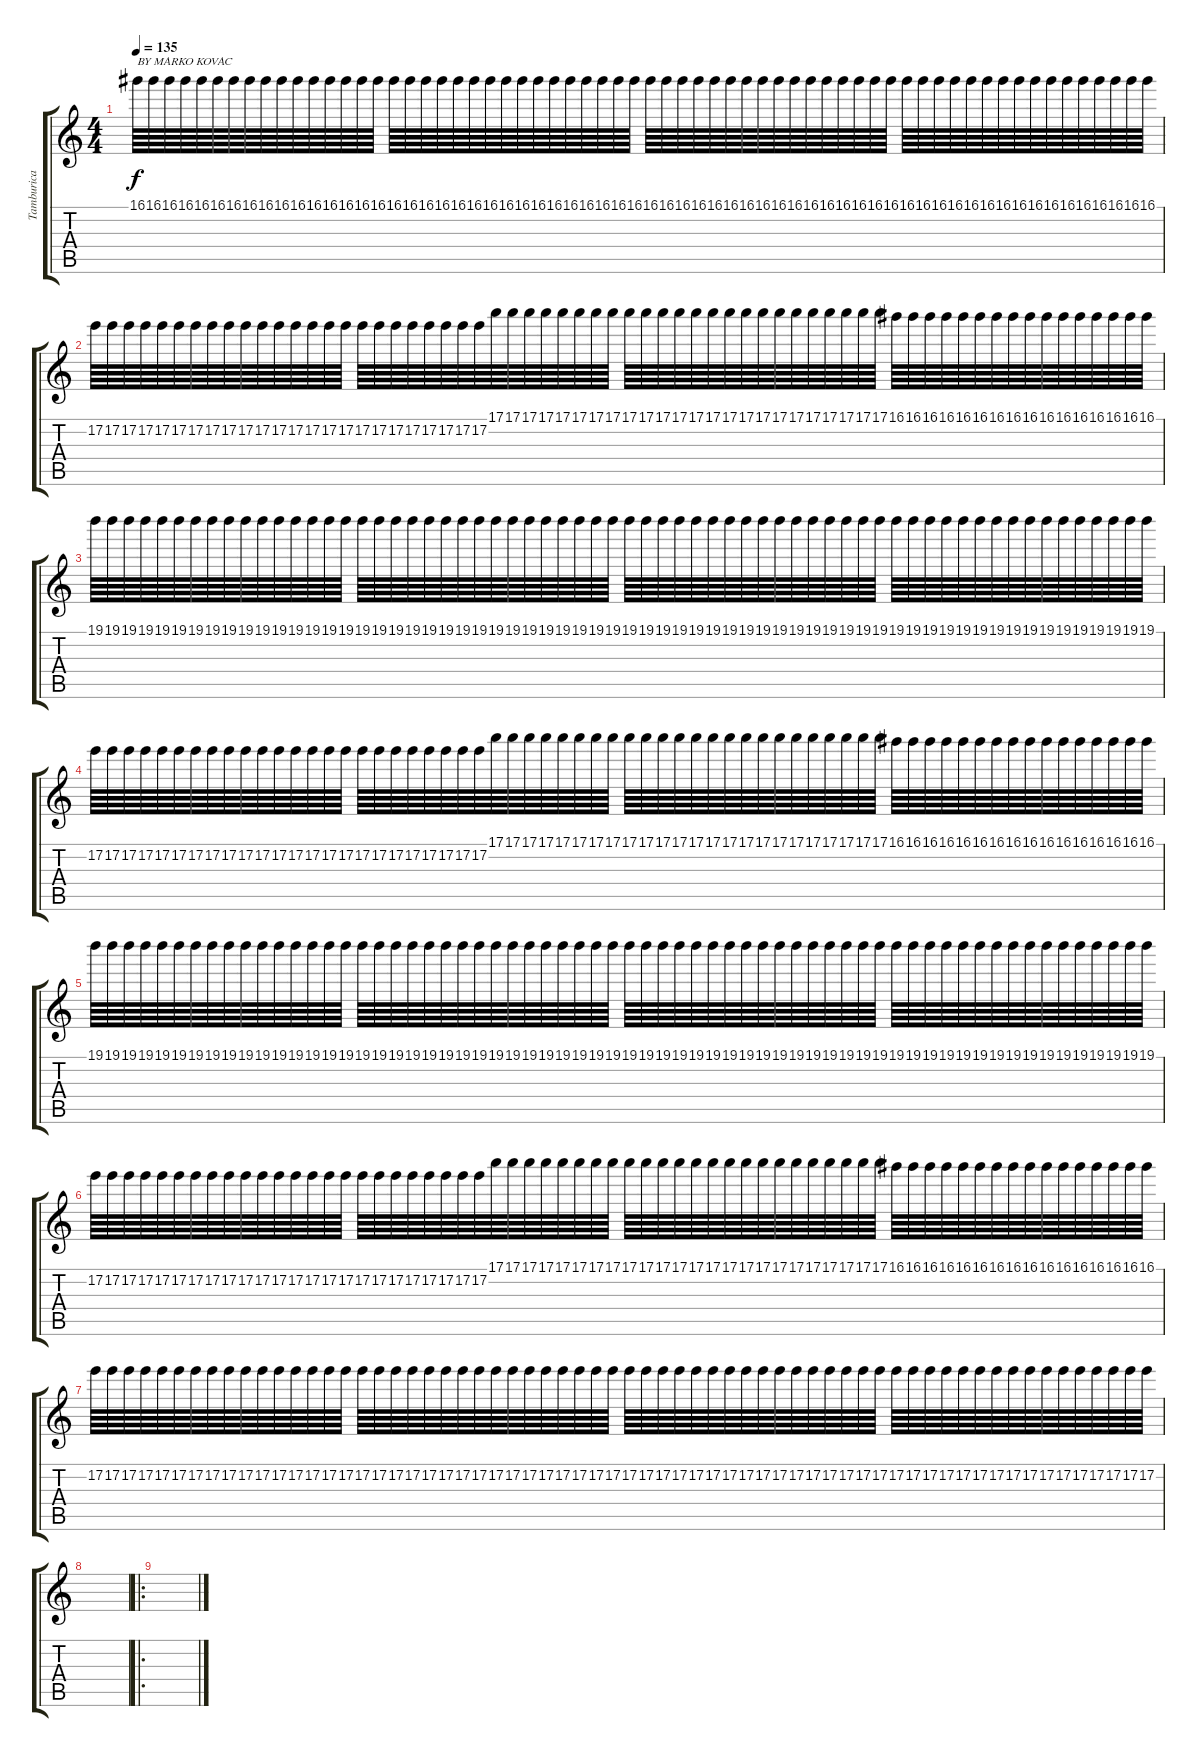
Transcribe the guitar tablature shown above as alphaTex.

\track ("Tamburica" "Tamburica") {instrument acousticguitarnylon}
\staff {score tabs}
\tuning (E4 B3 G3 D3 A2 E2) {hide}
\ts (4 4)
\tempo 135
\clef g2
\ks c
16.1.64{txt "BY MARKO KOVAC" dy f instrument acousticguitarnylon} 16.1.64 16.1.64 16.1.64 16.1.64 16.1.64 16.1.64 16.1.64 16.1.64 16.1.64 16.1.64 16.1.64 16.1.64 16.1.64 16.1.64 16.1.64 16.1.64 16.1.64 16.1.64 16.1.64 16.1.64 16.1.64 16.1.64 16.1.64 16.1.64 16.1.64 16.1.64 16.1.64 16.1.64 16.1.64 16.1.64 16.1.64 16.1.64 16.1.64 16.1.64 16.1.64 16.1.64 16.1.64 16.1.64 16.1.64 16.1.64 16.1.64 16.1.64 16.1.64 16.1.64 16.1.64 16.1.64 16.1.64 16.1.64 16.1.64 16.1.64 16.1.64 16.1.64 16.1.64 16.1.64 16.1.64 16.1.64 16.1.64 16.1.64 16.1.64 16.1.64 16.1.64 16.1.64 16.1.64 |
17.2.64 17.2.64 17.2.64 17.2.64 17.2.64 17.2.64 17.2.64 17.2.64 17.2.64 17.2.64 17.2.64 17.2.64 17.2.64 17.2.64 17.2.64 17.2.64 17.2.64 17.2.64 17.2.64 17.2.64 17.2.64 17.2.64 17.2.64 17.2.64 17.1.64 17.1.64 17.1.64 17.1.64 17.1.64 17.1.64 17.1.64 17.1.64 17.1.64 17.1.64 17.1.64 17.1.64 17.1.64 17.1.64 17.1.64 17.1.64 17.1.64 17.1.64 17.1.64 17.1.64 17.1.64 17.1.64 17.1.64 17.1.64 16.1.64 16.1.64 16.1.64 16.1.64 16.1.64 16.1.64 16.1.64 16.1.64 16.1.64 16.1.64 16.1.64 16.1.64 16.1.64 16.1.64 16.1.64 16.1.64 |
19.1.64 19.1.64 19.1.64 19.1.64 19.1.64 19.1.64 19.1.64 19.1.64 19.1.64 19.1.64 19.1.64 19.1.64 19.1.64 19.1.64 19.1.64 19.1.64 19.1.64 19.1.64 19.1.64 19.1.64 19.1.64 19.1.64 19.1.64 19.1.64 19.1.64 19.1.64 19.1.64 19.1.64 19.1.64 19.1.64 19.1.64 19.1.64 19.1.64 19.1.64 19.1.64 19.1.64 19.1.64 19.1.64 19.1.64 19.1.64 19.1.64 19.1.64 19.1.64 19.1.64 19.1.64 19.1.64 19.1.64 19.1.64 19.1.64 19.1.64 19.1.64 19.1.64 19.1.64 19.1.64 19.1.64 19.1.64 19.1.64 19.1.64 19.1.64 19.1.64 19.1.64 19.1.64 19.1.64 19.1.64 |
17.2.64 17.2.64 17.2.64 17.2.64 17.2.64 17.2.64 17.2.64 17.2.64 17.2.64 17.2.64 17.2.64 17.2.64 17.2.64 17.2.64 17.2.64 17.2.64 17.2.64 17.2.64 17.2.64 17.2.64 17.2.64 17.2.64 17.2.64 17.2.64 17.1.64 17.1.64 17.1.64 17.1.64 17.1.64 17.1.64 17.1.64 17.1.64 17.1.64 17.1.64 17.1.64 17.1.64 17.1.64 17.1.64 17.1.64 17.1.64 17.1.64 17.1.64 17.1.64 17.1.64 17.1.64 17.1.64 17.1.64 17.1.64 16.1.64 16.1.64 16.1.64 16.1.64 16.1.64 16.1.64 16.1.64 16.1.64 16.1.64 16.1.64 16.1.64 16.1.64 16.1.64 16.1.64 16.1.64 16.1.64 |
19.1.64 19.1.64 19.1.64 19.1.64 19.1.64 19.1.64 19.1.64 19.1.64 19.1.64 19.1.64 19.1.64 19.1.64 19.1.64 19.1.64 19.1.64 19.1.64 19.1.64 19.1.64 19.1.64 19.1.64 19.1.64 19.1.64 19.1.64 19.1.64 19.1.64 19.1.64 19.1.64 19.1.64 19.1.64 19.1.64 19.1.64 19.1.64 19.1.64 19.1.64 19.1.64 19.1.64 19.1.64 19.1.64 19.1.64 19.1.64 19.1.64 19.1.64 19.1.64 19.1.64 19.1.64 19.1.64 19.1.64 19.1.64 19.1.64 19.1.64 19.1.64 19.1.64 19.1.64 19.1.64 19.1.64 19.1.64 19.1.64 19.1.64 19.1.64 19.1.64 19.1.64 19.1.64 19.1.64 19.1.64 |
17.2.64 17.2.64 17.2.64 17.2.64 17.2.64 17.2.64 17.2.64 17.2.64 17.2.64 17.2.64 17.2.64 17.2.64 17.2.64 17.2.64 17.2.64 17.2.64 17.2.64 17.2.64 17.2.64 17.2.64 17.2.64 17.2.64 17.2.64 17.2.64 17.1.64 17.1.64 17.1.64 17.1.64 17.1.64 17.1.64 17.1.64 17.1.64 17.1.64 17.1.64 17.1.64 17.1.64 17.1.64 17.1.64 17.1.64 17.1.64 17.1.64 17.1.64 17.1.64 17.1.64 17.1.64 17.1.64 17.1.64 17.1.64 16.1.64 16.1.64 16.1.64 16.1.64 16.1.64 16.1.64 16.1.64 16.1.64 16.1.64 16.1.64 16.1.64 16.1.64 16.1.64 16.1.64 16.1.64 16.1.64 |
17.2.64 17.2.64 17.2.64 17.2.64 17.2.64 17.2.64 17.2.64 17.2.64 17.2.64 17.2.64 17.2.64 17.2.64 17.2.64 17.2.64 17.2.64 17.2.64 17.2.64 17.2.64 17.2.64 17.2.64 17.2.64 17.2.64 17.2.64 17.2.64 17.2.64 17.2.64 17.2.64 17.2.64 17.2.64 17.2.64 17.2.64 17.2.64 17.2.64 17.2.64 17.2.64 17.2.64 17.2.64 17.2.64 17.2.64 17.2.64 17.2.64 17.2.64 17.2.64 17.2.64 17.2.64 17.2.64 17.2.64 17.2.64 17.2.64 17.2.64 17.2.64 17.2.64 17.2.64 17.2.64 17.2.64 17.2.64 17.2.64 17.2.64 17.2.64 17.2.64 17.2.64 17.2.64 17.2.64 17.2.64 |
|
\ro
